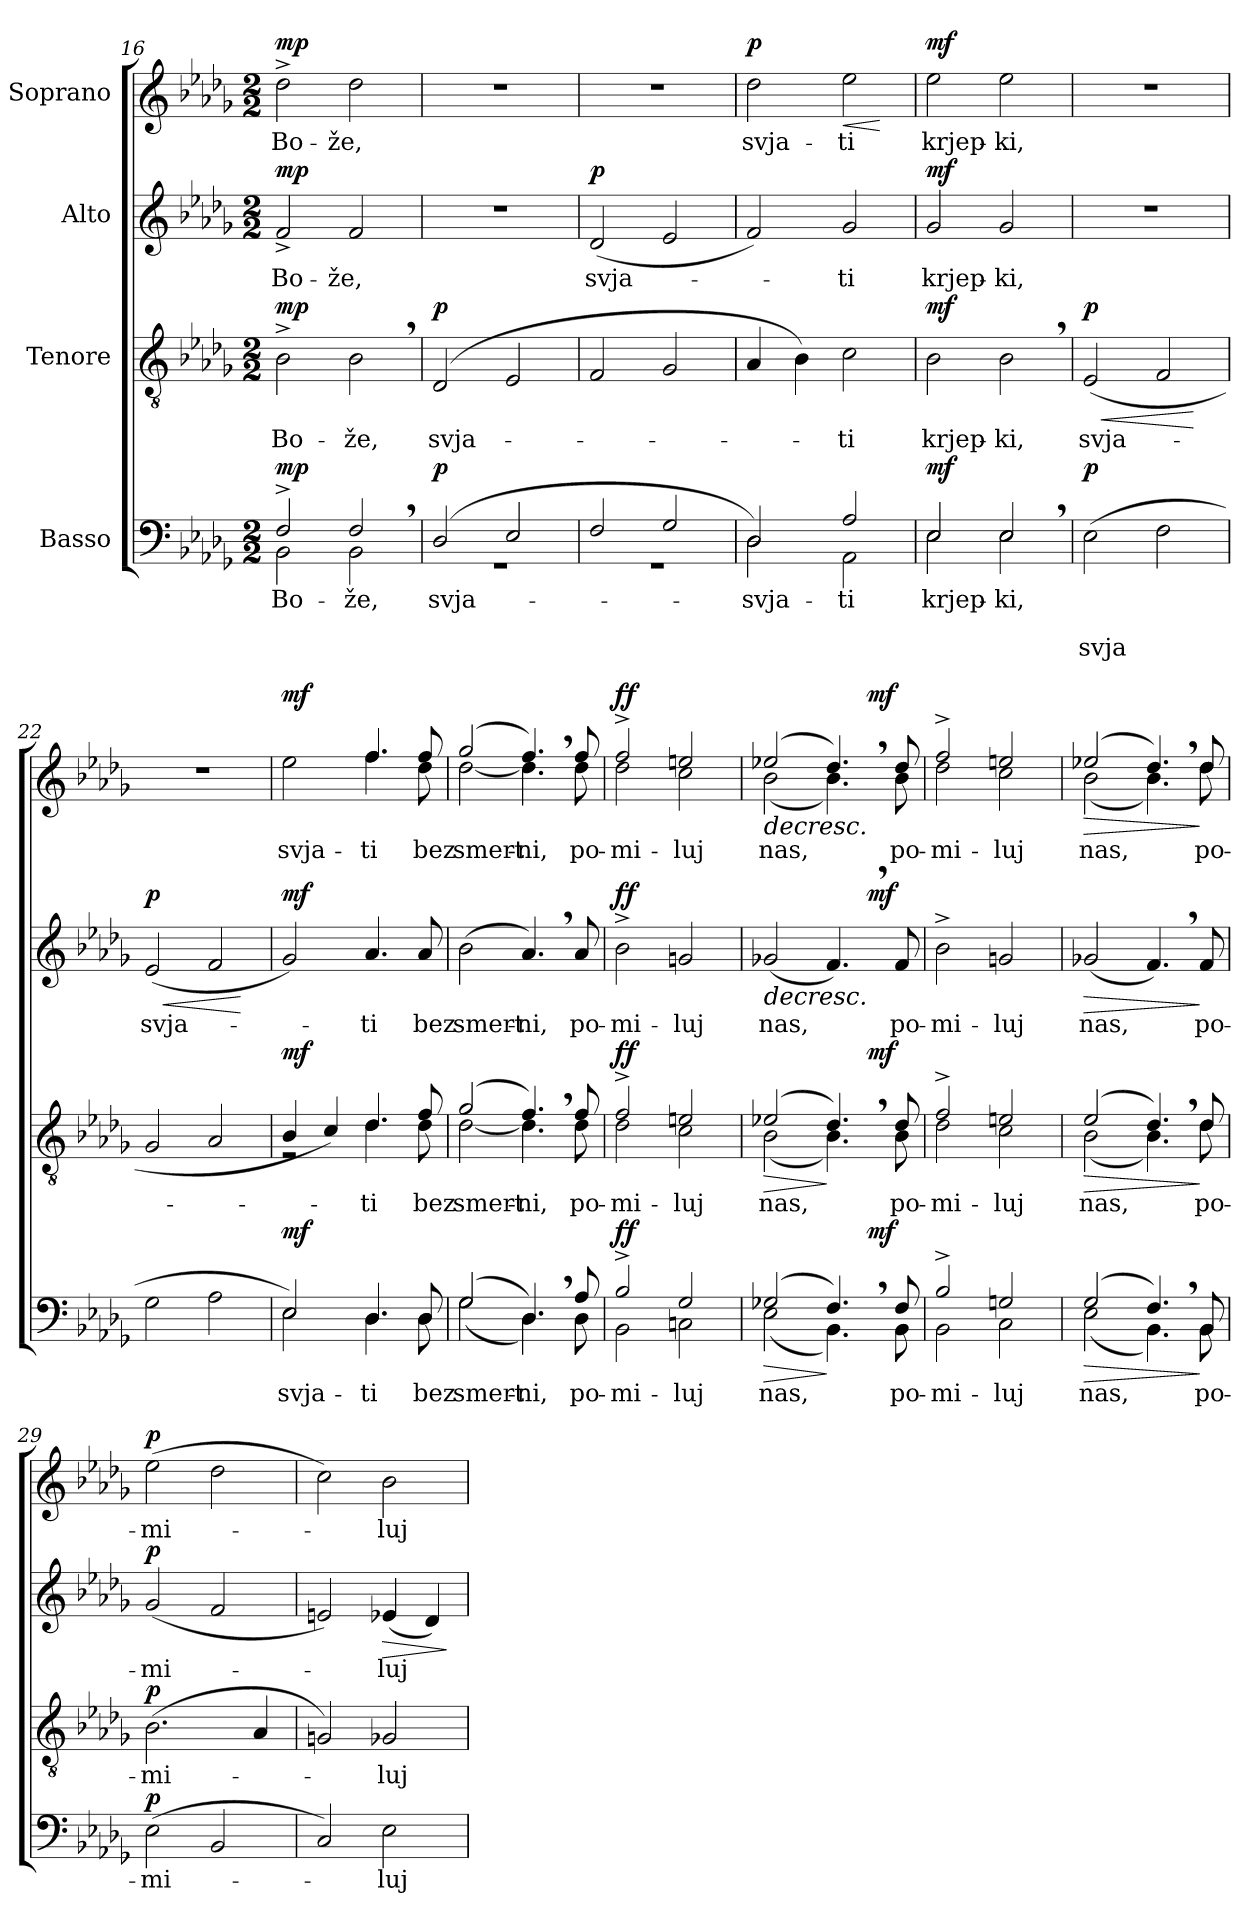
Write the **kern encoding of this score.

**kern	**text	**text	**text	**dynam	**kern	**text	**dynam	**kern	**text	**dynam	**kern	**text	**dynam
*part4	*part4	*part4	*part4	*part4	*part3	*part3	*part3	*part2	*part2	*part2	*part1	*part1	*part1
*staff4	*staff4	*staff4	*staff4	*staff4	*staff3	*staff3	*staff3	*staff2	*staff2	*staff2	*staff1	*staff1	*staff1
*I"Basso	*	*	*	*	*I"Tenore	*	*	*I"Alto	*	*	*I"Soprano	*	*
!!LO:PB:g=z
*clefF4	*	*	*	*	*clefGv2	*	*	*clefG2	*	*	*clefG2	*	*
*k[b-e-a-d-g-]	*	*	*	*	*k[b-e-a-d-g-]	*	*	*k[b-e-a-d-g-]	*	*	*k[b-e-a-d-g-]	*	*
*D-:	*	*	*	*	*D-:	*	*	*D-:	*	*	*D-:	*	*
*M2/2	*	*	*	*	*M2/2	*	*	*M2/2	*	*	*M2/2	*	*
=16	=16	=16	=16	=16	=16	=16	=16	=16	=16	=16	=16	=16	=16
*^	*	*	*	*	*	*	*	*	*	*	*	*	*
!	!	!	!	!	!LO:DY:a	!	!	!LO:DY:a	!	!	!LO:DY:a	!	!	!LO:DY:a
2F^>/	2BB-\	-Bo-	.	.	mp	2B-^>\	Bo-	mp	2f^>/	Bo-	mp	2dd-^>\	Bo-	mp
2F,>/	2BB-\	-že,	.	.	.	2B-,>\	-že,	.	2f/	-že,	.	2dd-\	-že,	.
=17	=17	=17	=17	=17	=17	=17	=17	=17	=17	=17	=17	=17	=17	=17
!	!	!	!	!	!LO:DY:a	!	!	!LO:DY:a	!	!	!	!	!	!
(2D-/	1rGG	svja-	.	.	p	(2D-/	svja-	p	1r	.	.	1r	.	.
2E-/	.	.	.	.	.	2E-/	.	.	.	.	.	.	.	.
=18	=18	=18	=18	=18	=18	=18	=18	=18	=18	=18	=18	=18	=18	=18
!	!	!	!	!	!	!	!	!	!	!	!LO:DY:a	!	!	!
2F/	1rGG	.	.	.	.	2F/	.	.	(2d-/	svja-	p	1r	.	.
2G-/	.	.	.	.	.	2G-/	.	.	2e-/	.	.	.	.	.
=19	=19	=19	=19	=19	=19	=19	=19	=19	=19	=19	=19	=19	=19	=19
!	!	!	!	!	!	!	!	!	!	!	!	!	!	!LO:DY:a
2D-/)	2D-\	svja-	.	.	.	4A-/	.	.	2f/)	.	.	2dd-\	svja-	p
.	.	.	.	.	.	4B-\)	.	.	.	.	.	.	.	.
!	!	!	!	!	!	!	!	!	!	!	!	!	!	!LO:HP:b
2A-/	2AA-\	-ti	.	.	.	2c\	-ti	.	2g-/	-ti	.	2ee-\	-ti	<
*v	*v	*	*	*	*	*	*	*	*	*	*	*	*	*
.	.	.	.	.	.	.	.	.	.	.	.	.	[
=20	=20	=20	=20	=20	=20	=20	=20	=20	=20	=20	=20	=20	=20
*^	*	*	*	*	*	*	*	*	*	*	*	*	*
!	!	!	!	!	!LO:DY:a	!	!	!LO:DY:a	!	!	!LO:DY:a	!	!	!LO:DY:a
2E-/	2E-\	-krjep-	.	.	mf	2B-\	krjep-	mf	2g-/	krjep-	mf	2ee-\	krjep-	mf
2E-,>/	2E-\	-ki,	.	.	.	2B-,>\	-ki,	.	2g-/	-ki,	.	2ee-\	-ki,	.
!!LO:LB:g=z
=21	=21	=21	=21	=21	=21	=21	=21	=21	=21	=21	=21	=21	=21	=21
!	!	!	!	!	!LO:DY:a	!	!	!LO:HP:b	!	!	!	!	!	!
!	!	!	!	!	!	!	!	!LO:DY:n=1:a	!	!	!	!	!	!
*v	*v	*	*	*	*	*	*	*	*	*	*	*	*	*
(2E-\	.	.	svja	p	(2E-/	svja-	< p	1r	.	.	1r	.	.
2F\	.	.	.	.	2F/	.	.	.	.	.	.	.	.
.	.	.	.	.	.	.	[	.	.	.	.	.	.
=22	=22	=22	=22	=22	=22	=22	=22	=22	=22	=22	=22	=22	=22
!	!	!	!	!	!	!	!	!	!	!LO:HP:b	!	!	!
!	!	!	!	!	!	!	!	!	!	!LO:DY:n=1:a	!	!	!
2G-\	.	.	.	.	2G-/	.	.	(2e-/	svja-	< p	1r	.	.
2A-\	.	.	.	.	2A-/	.	.	2f/	.	.	.	.	.
.	.	.	.	.	.	.	.	.	.	[	.	.	.
=23	=23	=23	=23	=23	=23	=23	=23	=23	=23	=23	=23	=23	=23
*^	*	*	*	*	*^	*	*	*	*	*	*^	*	*
!	!	!	!	!	!LO:DY:a	!	!	!	!LO:DY:a	!	!	!LO:DY:a	!	!	!	!LO:DY:a
2E-/)	2E-\	svja-	.	.	mf	4B-/	2rE	.	mf	2g-/)	.	mf	2ee-	2ryy	svja-	mf
.	.	.	.	.	.	4c/)	.	.	.	.	.	.	.	.	.	.
4.D-/	4.D-\	ti	.	.	.	4.d-/	4.d-\	-ti	.	4.a-/	-ti	.	4.ff/	4.ff\	-ti	.
8D-/	8D-\	bez	.	.	.	8f/	8d-\	bez	.	8a-/	bez	.	8ff/	8dd-\	bez	.
=24	=24	=24	=24	=24	=24	=24	=24	=24	=24	=24	=24	=24	=24	=24	=24	=24
(2G-/	(2G-\	-smert-	.	.	.	(2g-/	[<2d-\	smert-	.	(2b-\	smert-	.	(2gg-/	[<2dd-\	smert-	.
4.D-,>/)	4.D-\)	-ni,	.	.	.	4.f,>/)	4.d-\]	-ni,	.	4.a-,>/)	-ni,	.	4.ff,>/)	4.dd-\]	-ni,	.
8A-/	8D-\	po-	.	.	.	8f/	8d-\	po-	.	8a-/	po-	.	8ff/	8dd-\	po-	.
=25	=25	=25	=25	=25	=25	=25	=25	=25	=25	=25	=25	=25	=25	=25	=25	=25
!	!	!	!	!	!LO:DY:a	!	!	!	!LO:DY:a	!	!	!LO:DY:a	!	!	!	!LO:DY:a
2B-^>/	2BB-\	-mi-	.	.	ff	2f^>/	2d-\	-mi-	ff	2b-^>\	-mi-	ff	2ff^>/	2dd-\	-mi-	ff
2G-/	2Cn\	-luj	.	.	.	2en/	2c\	-luj	.	2gn/	-luj	.	2een/	2cc\	-luj	.
!!LO:LB:g=z
=26	=26	=26	=26	=26	=26	=26	=26	=26	=26	=26	=26	=26	=26	=26	=26	=26
!	!	!	!	!	!LO:HP:b	!	!	!	!LO:HP:b	!	!	!LO:HP:b	!	!	!	!LO:HP:b
*	*^	*	*	*	*	*	*^	*	*	*^	*	*	*	*^	*	*
(2G-X/	(2E-\	2.ryy	nas,	.	.	>	(2e-X/	(2B-\	2.ryy	nas,	>	(2g-X/	2.ryy	nas,	>	(2ee-X/	(2b-\	2.ryy	nas,	>
4.F,>/)	4.BB-\)	.	.	.	.	]	4.d-,>/)	4.B-\)	.	.	]	4.f,>/)	.	.	.	4.dd-,>/)	4.b-\)	.	.	.
!	!	!	!	!	!	!LO:DY:a	!	!	!	!	!LO:DY:a	!	!	!	!LO:DY:a	!	!	!	!	!LO:DY:a
.	.	4ryy	.	.	.	mf	.	.	4ryy	.	mf	.	4ryy	.	mf	.	.	4ryy	.	mf
8F/	8BB-\	.	po-	.	.	.	8d-/	8B-\	.	po-	.	8f/	.	po-	]	8dd-/	8b-\	.	po-	]
*	*v	*v	*	*	*	*	*	*	*	*	*	*v	*v	*	*	*	*v	*v	*	*
*	*	*	*	*	*	*	*v	*v	*	*	*	*	*	*	*	*	*
=27	=27	=27	=27	=27	=27	=27	=27	=27	=27	=27	=27	=27	=27	=27	=27	=27
2B-^>/	2BB-\	-mi-	.	.	.	2f^>/	2d-\	-mi-	.	2b-^>\	-mi-	.	2ff^>/	2dd-\	-mi-	.
2Gn/	2C\	-luj	.	.	.	2en/	2c\	-luj	.	2gn/	-luj	.	2een/	2cc\	-luj	.
=28	=28	=28	=28	=28	=28	=28	=28	=28	=28	=28	=28	=28	=28	=28	=28	=28
!	!	!	!	!	!LO:HP:b	!	!	!	!LO:HP:b	!	!	!LO:HP:b	!	!	!	!LO:HP:b
(2G-/	(2E-\	nas,	.	.	>	(2e-/	(2B-\	nas,	>	(2g-X/	nas,	>	(2ee-X/	(2b-\	nas,	>
4.F,>/)	4.BB-\)	.	.	.	.	4.d-,>/)	4.B-\)	.	.	4.f,>/)	.	.	4.dd-,>/)	4.b-\)	.	.
8BB-/	8BB-\	po-	.	.	]	8d-/	8d-\	po-	]	8f/	po-	]	8dd-/	8dd-\	po-	]
=29	=29	=29	=29	=29	=29	=29	=29	=29	=29	=29	=29	=29	=29	=29	=29	=29
!	!	!	!	!	!LO:DY:a	!	!	!	!LO:DY:a	!	!	!LO:DY:a	!	!	!	!LO:DY:a
*v	*v	*	*	*	*	*	*	*	*	*	*	*	*v	*v	*	*
*	*	*	*	*	*v	*v	*	*	*	*	*	*	*	*
(2E-\	-mi-	.	.	p	(2.B-\	-mi-	p	(2g-/	-mi-	p	(2ee-\	-mi-	p
2BB-/	.	.	.	.	.	.	.	2f/	.	.	2dd-\	.	.
.	.	.	.	.	4A-/	.	.	.	.	.	.	.	.
=30	=30	=30	=30	=30	=30	=30	=30	=30	=30	=30	=30	=30	=30
2C/)	.	.	.	.	2Gn/)	.	.	2en/)	.	.	2cc\)	.	.
!	!	!	!	!	!	!	!	!	!	!LO:HP:b	!	!	!
2E-\	-luj	.	.	.	2G-X/	-luj	.	(4e-X/	-luj	>	2b-\	-luj	.
.	.	.	.	.	.	.	.	4d-/)	.	.	.	.	.
.	.	.	.	.	.	.	.	.	.	]	.	.	.
=	=	=	=	=	=	=	=	=	=	=	=	=	=
*-	*-	*-	*-	*-	*-	*-	*-	*-	*-	*-	*-	*-	*-
